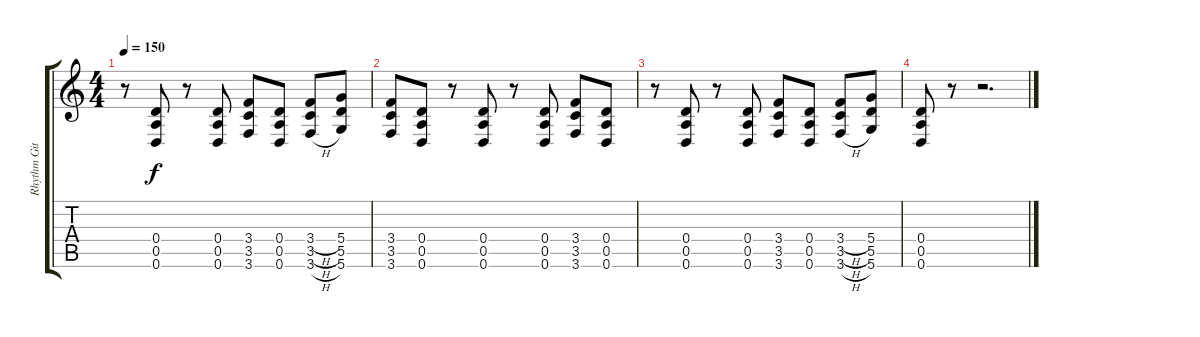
\track ("Rhythm Git" "Rhythm Git") {instrument electricguitarclean}
\staff {score tabs}
\tuning (E4 B3 G3 D3 A2 D2) {hide}
\ts (4 4)
\tempo 150
\clef g2
\ks c
r.8{dy f} (0.4 0.5 0.6).8 r.8 (0.4 0.5 0.6).8 (3.4 3.5 3.6).8 (0.4 0.5 0.6).8 (3.4{h} 3.5{h} 3.6{h}).8 (5.4 5.5 5.6).8 |
(3.4 3.5 3.6).8 (0.4 0.5 0.6).8 r.8 (0.4 0.5 0.6).8 r.8 (0.4 0.5 0.6).8 (3.4 3.5 3.6).8 (0.4 0.5 0.6).8 |
r.8 (0.4 0.5 0.6).8 r.8 (0.4 0.5 0.6).8 (3.4 3.5 3.6).8 (0.4 0.5 0.6).8 (3.4{h} 3.5{h} 3.6{h}).8 (5.4 5.5 5.6).8 |
(0.4 0.5 0.6).8 r.8 r.2{d}
